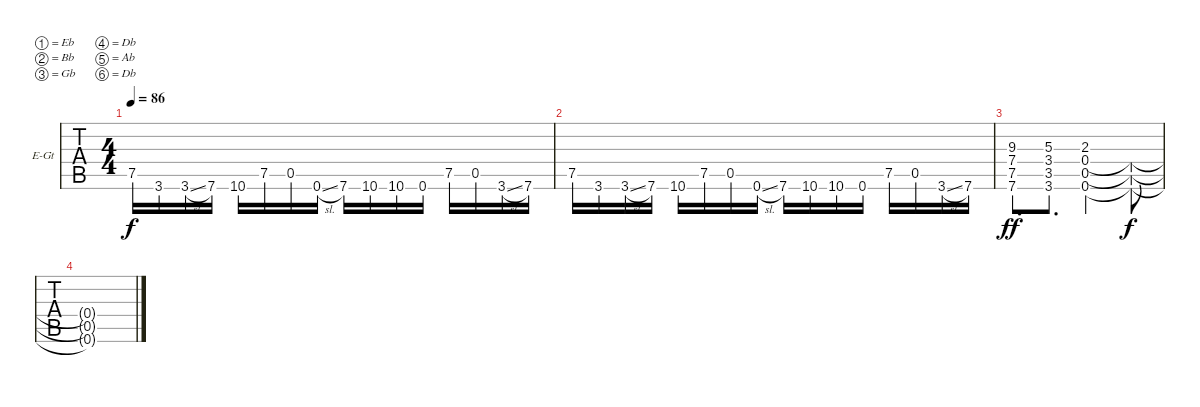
\bracketExtendMode groupsimilarinstruments
\firstSystemTrackNameOrientation horizontal
\otherSystemsTrackNameOrientation horizontal
\track ("Lead Guitar" "E-Gt") {instrument distortionguitar}
\staff {tabs}
\tuning (Eb4 Bb3 Gb3 Db3 Ab2 Db2)
\ts (4 4)
\tempo 86
\clef g2
\ks c
7.5.16{dy f} 3.6.16 3.6{sl}.16 7.6.16 10.6.16 7.5.16 0.5.16 0.6{sl}.16 7.6.16 10.6.16 10.6.16 0.6.16 7.5.16 0.5.16 3.6{sl}.16 7.6.16 |
7.5.16 3.6.16 3.6{sl}.16 7.6.16 10.6.16 7.5.16 0.5.16 0.6{sl}.16 7.6.16 10.6.16 10.6.16 0.6.16 7.5.16 0.5.16 3.6{sl}.16 7.6.16 |
(9.3 7.4 7.5 7.6).8{d dy ff} (5.3 3.4 3.5 3.6).8{d} (2.3 0.4 0.5 0.6).2 (0.4{t} 0.5{t} 0.6{t}).8{dy f} |
(0.4{t} 0.5{t} 0.6{t}).1
